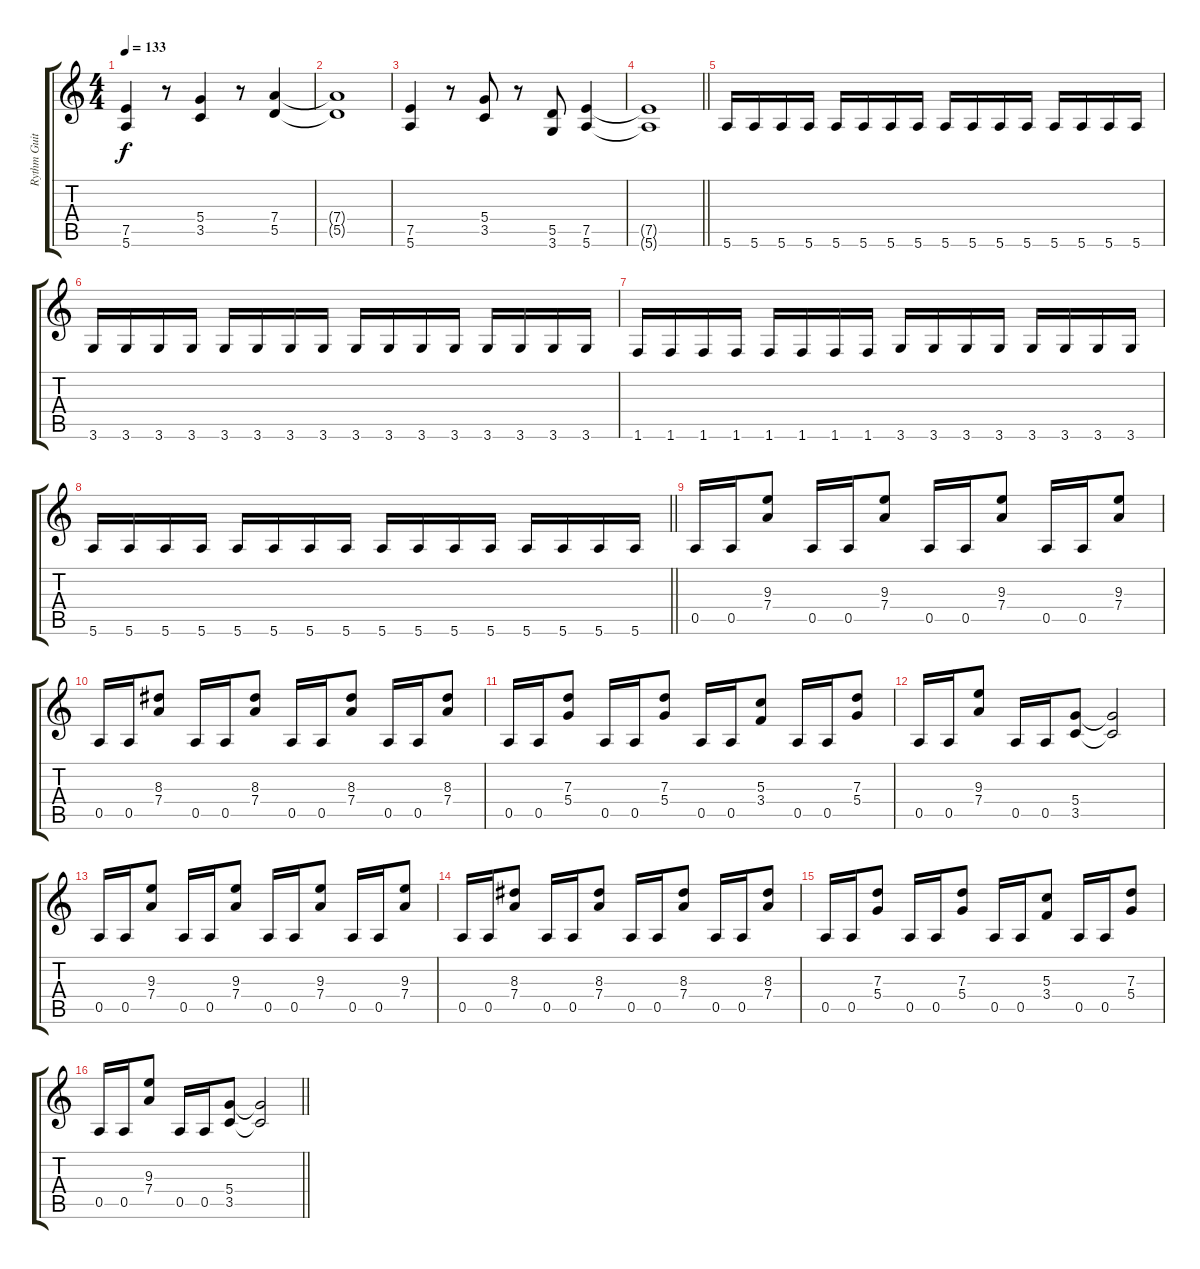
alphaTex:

\track ("Rythm Guitar" "Rythm Guit") {instrument distortionguitar}
\staff {score tabs}
\tuning (E4 B3 G3 D3 A2 E2) {hide}
\ts (4 4)
\section ("" "")
\tempo 133
\clef g2
\ks c
(7.5 5.6).4{dy f} r.8 (5.4 3.5).4 r.8 (7.4 5.5).4 |
(7.4{t} 5.5{t}).1 |
(7.5 5.6).4 r.8 (5.4 3.5).8 r.8 (5.5 3.6).8 (7.5 5.6).4 |
\barLineRight lightlight
(7.5{t} 5.6{t}).1 |
\section ("" "")
5.6.16 5.6.16 5.6.16 5.6.16 5.6.16 5.6.16 5.6.16 5.6.16 5.6.16 5.6.16 5.6.16 5.6.16 5.6.16 5.6.16 5.6.16 5.6.16 |
3.6.16 3.6.16 3.6.16 3.6.16 3.6.16 3.6.16 3.6.16 3.6.16 3.6.16 3.6.16 3.6.16 3.6.16 3.6.16 3.6.16 3.6.16 3.6.16 |
1.6.16 1.6.16 1.6.16 1.6.16 1.6.16 1.6.16 1.6.16 1.6.16 3.6.16 3.6.16 3.6.16 3.6.16 3.6.16 3.6.16 3.6.16 3.6.16 |
\barLineRight lightlight
5.6.16 5.6.16 5.6.16 5.6.16 5.6.16 5.6.16 5.6.16 5.6.16 5.6.16 5.6.16 5.6.16 5.6.16 5.6.16 5.6.16 5.6.16 5.6.16 |
\section ("" "")
0.5.16 0.5.16 (9.3 7.4).8 0.5.16 0.5.16 (9.3 7.4).8 0.5.16 0.5.16 (9.3 7.4).8 0.5.16 0.5.16 (9.3 7.4).8 |
0.5.16 0.5.16 (8.3 7.4).8 0.5.16 0.5.16 (8.3 7.4).8 0.5.16 0.5.16 (8.3 7.4).8 0.5.16 0.5.16 (8.3 7.4).8 |
0.5.16 0.5.16 (7.3 5.4).8 0.5.16 0.5.16 (7.3 5.4).8 0.5.16 0.5.16 (5.3 3.4).8 0.5.16 0.5.16 (7.3 5.4).8 |
0.5.16 0.5.16 (9.3 7.4).8 0.5.16 0.5.16 (5.4 3.5).8 (5.4{t} 3.5{t}).2 |
0.5.16 0.5.16 (9.3 7.4).8 0.5.16 0.5.16 (9.3 7.4).8 0.5.16 0.5.16 (9.3 7.4).8 0.5.16 0.5.16 (9.3 7.4).8 |
0.5.16 0.5.16 (8.3 7.4).8 0.5.16 0.5.16 (8.3 7.4).8 0.5.16 0.5.16 (8.3 7.4).8 0.5.16 0.5.16 (8.3 7.4).8 |
0.5.16 0.5.16 (7.3 5.4).8 0.5.16 0.5.16 (7.3 5.4).8 0.5.16 0.5.16 (5.3 3.4).8 0.5.16 0.5.16 (7.3 5.4).8 |
\barLineRight lightlight
0.5.16 0.5.16 (9.3 7.4).8 0.5.16 0.5.16 (5.4 3.5).8 (5.4{t} 3.5{t}).2
